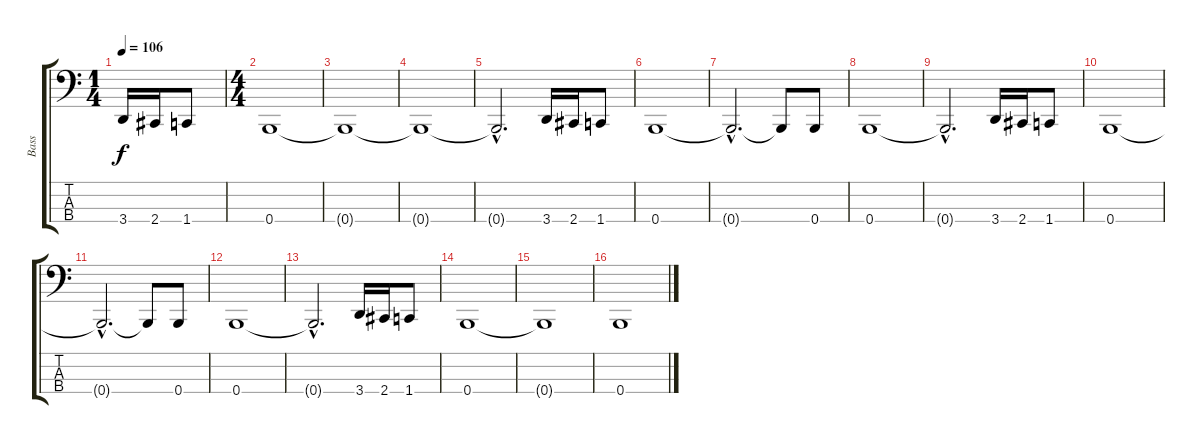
\track ("Bass" "Bass") {instrument electricbassfinger}
\staff {score tabs}
\tuning (D2 A1 E1 B0) {hide}
\ts (1 4)
\tempo 106
\clef f4
\ks c
3.4.16{dy f instrument electricbassfinger} 2.4.16 1.4.8 |
\ts (4 4)
0.4.1 |
0.4{t}.1 |
0.4{t}.1 |
0.4{hac t}.2{d} 3.4.16 2.4.16 1.4.8 |
0.4.1 |
0.4{hac t}.2{d} 0.4{t}.8 0.4.8 |
0.4.1 |
0.4{hac t}.2{d} 3.4.16 2.4.16 1.4.8 |
0.4.1 |
0.4{hac t}.2{d} 0.4{t}.8 0.4.8 |
0.4.1 |
0.4{hac t}.2{d} 3.4.16 2.4.16 1.4.8 |
0.4.1 |
0.4{t}.1 |
0.4.1
